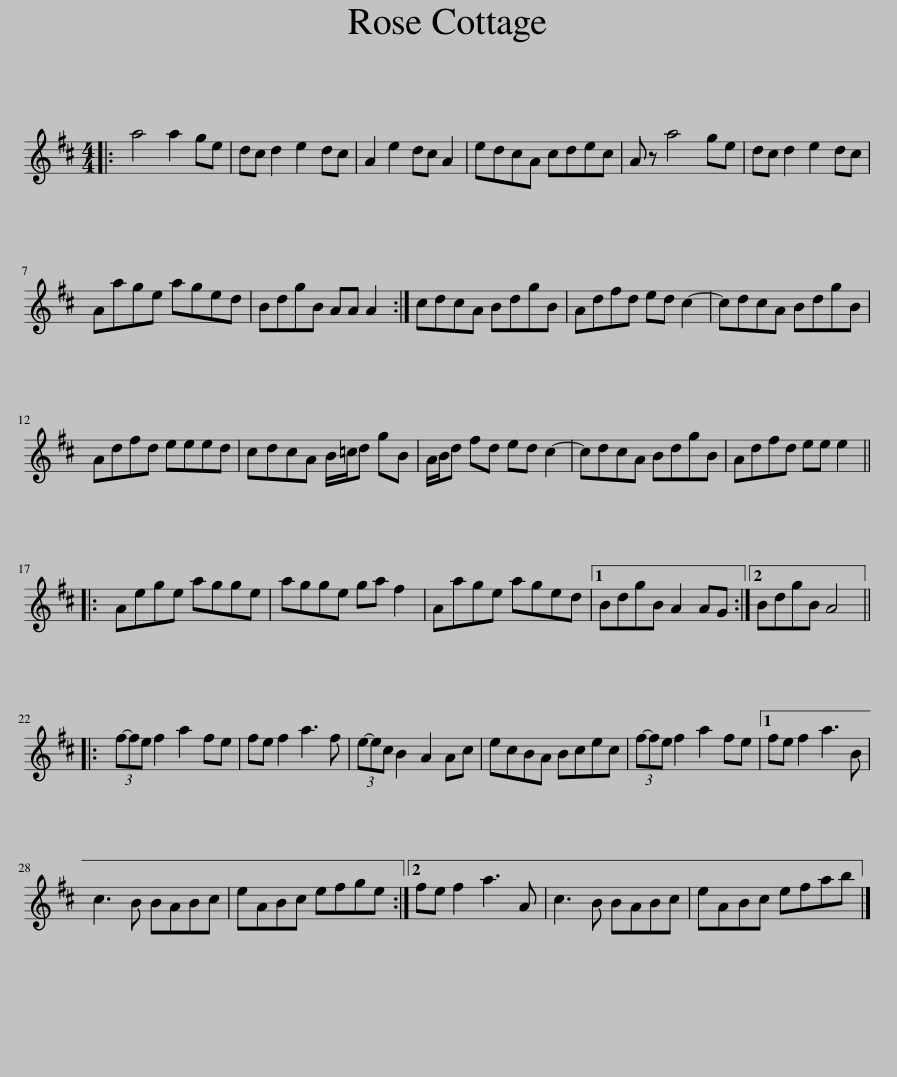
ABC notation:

X:1
L:1/8
M:4/4
I:linebreak $
K:D
V:1 treble
V:1
|: a4 a2 ge | dc d2 e2 dc | A2 e2 dc A2 | edcA cdec | A z a4 ge | %5
 dc d2 e2 dc |$ Aage aged | BdgB AA A2 :| cdcA BdgB | Adfd ed c2- | %10
 cdcA BdgB |$ Adfd eeed | cdcA B/=c/d gB | A/B/d fd ed c2- | cdcA BdgB | %15
 Adfd ee e2 |:$ Aege agge | agge ga f2 | Aage aged |1 BdgB A2 AG :|2 %20
 BdgB A4 |:$ (3f-fe f2 a2 fe | fe f2 a3 f | (3e-ec B2 A2 Ac | ecBA Bcec | %25
 (3f-fe f2 a2 fe |1 fe f2 a3 B |$ c3 B BABc | eABc efge :|2 fe f2 a3 A | %30
 c3 B BABc | eABc efab |] %32
